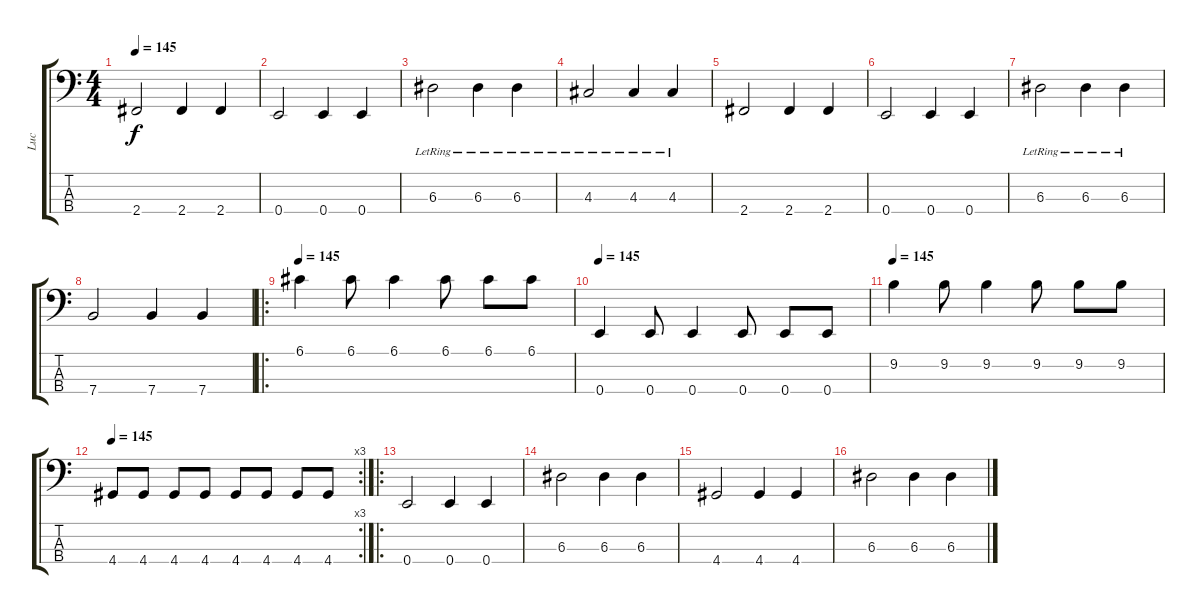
\track ("Luc" "Luc") {instrument electricbassfinger}
\staff {score tabs}
\tuning (G2 D2 A1 E1) {hide}
\ts (4 4)
\tempo 145
\clef f4
\ks c
2.4.2{dy f} 2.4.4 2.4.4 |
0.4.2 0.4.4 0.4.4 |
6.3{lr}.2 6.3{lr}.4 6.3{lr}.4 |
4.3{lr}.2 4.3{lr}.4 4.3{lr}.4 |
2.4.2 2.4.4 2.4.4 |
0.4.2 0.4.4 0.4.4 |
6.3{lr}.2 6.3{lr}.4 6.3{lr}.4 |
7.4.2 7.4.4 7.4.4 |
\ro
\tempo 145
6.1.4 6.1.8 6.1.4 6.1.8 6.1.8 6.1.8 |
\tempo 145
0.4.4 0.4.8 0.4.4 0.4.8 0.4.8 0.4.8 |
\tempo 145
9.2.4 9.2.8 9.2.4 9.2.8 9.2.8 9.2.8 |
\rc 3
\tempo 145
4.4.8 4.4.8 4.4.8 4.4.8 4.4.8 4.4.8 4.4.8 4.4.8 |
\ro
0.4.2 0.4.4 0.4.4 |
6.3.2 6.3.4 6.3.4 |
4.4.2 4.4.4 4.4.4 |
6.3.2 6.3.4 6.3.4
